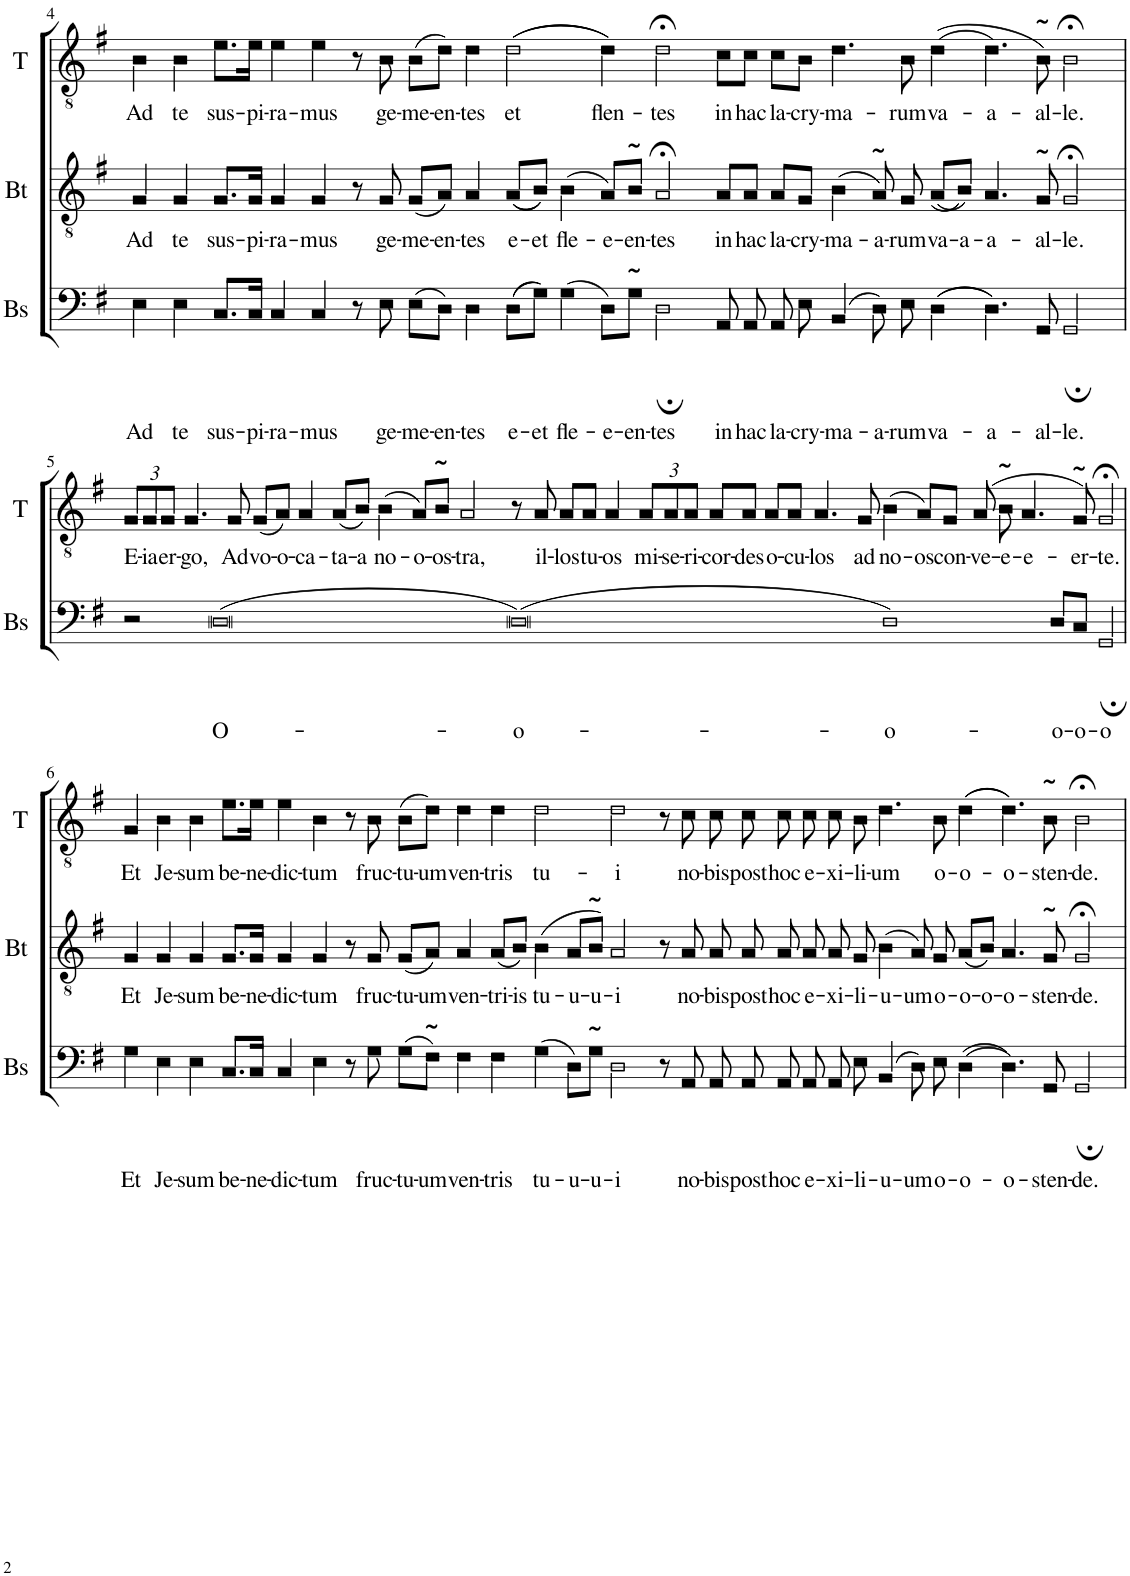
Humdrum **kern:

**kern	**text	**kern	**text	**kern	**text
*part3	*part3	*part2	*part2	*part1	*part1
*staff3	*staff3	*staff2	*staff2	*staff1	*staff1
*I"Basse	*	*I"Baryton	*	*I"Tenor	*
*I'Bs	*	*I'Bt	*	*I'T	*
!!LO:PB:g=z
*clefF4	*	*clefGv2	*	*clefGv2	*
*	*	*	*	*Trd4c7	*
*k[f#]	*	*k[f#]	*	*k[f#]	*
*M18/4	*	*M18/4	*	*M18/4	*
=4	=4	=4	=4	=4	=4
!	!LO:LY:b	!	!LO:LY:b	!	!LO:LY:b
4E\	Ad	4G/	Ad	4B\	Ad
!	!LO:LY:b	!	!LO:LY:b	!	!LO:LY:b
4E\	te	4G/	te	4B\	te
!	!LO:LY:b	!	!LO:LY:b	!	!LO:LY:b
8.C/L	sus-	8.G/L	sus-	8.e\L	sus-
!	!LO:LY:b	!	!LO:LY:b	!	!LO:LY:b
16C/Jk	-pi-	16G/Jk	-pi-	16e\Jk	-pi-
!	!LO:LY:b	!	!LO:LY:b	!	!LO:LY:b
4C/	-ra-	4G/	-ra-	4e\	-ra-
!	!LO:LY:b	!	!LO:LY:b	!	!LO:LY:b
4C/	-mus	4G/	-mus	4e\	-mus
8r	.	8r	.	8r	.
!	!LO:LY:b	!	!LO:LY:b	!	!LO:LY:b
8E\	ge-	8G/	ge-	8B\	ge-
!	!LO:LY:b	!	!LO:LY:b	!	!LO:LY:b
(8E\L	-me-	(8G/L	-me-	(8B\L	-me-
!	!LO:LY:b	!	!LO:LY:b	!	!LO:LY:b
8D\J)	-en-	8A/J)	-en-	8d\J)	-en-
!	!LO:LY:b	!	!LO:LY:b	!	!LO:LY:b
4D\	-tes	4A/	-tes	4d\	-tes
!	!LO:LY:b	!	!LO:LY:b	!	!LO:LY:b
((8D\L	e-	((8A/L	e-	((2d\	et
!	!LO:LY:b	!	!LO:LY:b	!	!
8G\J))	-et	8B/J))	-et	.	.
!	!LO:LY:b	!	!LO:LY:b	!	!
(4G\	fle-	(4B\	fle-	.	.
!	!LO:LY:b	!	!LO:LY:b	!	!LO:LY:b
8D\L)	-e-	8A/L)	-e-	4d\))	flen-
!	!	!LO:TX:a:B:t=∼	!	!	!
!LO:TX:a:B:t=∼	!	!	!	!	!
!	!LO:LY:b	!	!LO:LY:b	!	!
8G\J	-en-	8B/J	-en-	.	.
!	!LO:LY:b	!	!LO:LY:b	!	!LO:LY:b
2D;\	-tes	2A;</	-tes	2d;<\	-tes
!	!LO:LY:b	!	!LO:LY:b	!	!LO:LY:b
8AA/	in	8A/L	in	8c\L	in
!	!LO:LY:b	!	!LO:LY:b	!	!LO:LY:b
8AA/	hac	8A/J	hac	8c\J	hac
!	!LO:LY:b	!	!LO:LY:b	!	!LO:LY:b
8AA/	la-	8A/L	la-	8c\L	la-
!	!LO:LY:b	!	!LO:LY:b	!	!LO:LY:b
8E\	-cry-	8G/J	-cry-	8B\J	-cry-
!	!LO:LY:b	!	!LO:LY:b	!	!LO:LY:b
(4BB/	-ma-	(4B\	-ma-	4.d\	-ma-
!	!	!LO:TX:a:B:t=∼	!	!	!
!	!LO:LY:b	!	!LO:LY:b	!	!
8D\)	-a-	8A/)	-a-	.	.
!	!LO:LY:b	!	!LO:LY:b	!	!LO:LY:b
8E\	-rum	8G/	-rum	8B\	-rum
!	!LO:LY:b	!	!LO:LY:b	!	!LO:LY:b
((4D\	va-	((8A/L	va-	((4d\	va-
!	!	!	!LO:LY:b	!	!
.	.	8B/J))	-a-	.	.
!	!LO:LY:b	!	!LO:LY:b	!	!LO:LY:b
4.D\))	-a-	4.A/	-a-	4.d\)	-a-
!	!	!	!	!LO:TX:a:B:t=∼	!
!	!	!LO:TX:a:B:t=∼	!	!	!
!	!LO:LY:b	!	!LO:LY:b	!	!LO:LY:b
8GG/	-al-	8G/	-al-	8B\)	-al-
!	!LO:LY:b	!	!LO:LY:b	!	!LO:LY:b
2GG;/	-le.	2G;</	-le.	2B;<\	-le.
!!LO:LB:g=z
=5	=5	=5	=5	=5	=5
*	*	*	*	*Xbrackettup	*
!	!	!	!	!	!LO:LY:b
2r	.	00r	.	12G/L	E-
!	!	!	!	!	!LO:LY:b
.	.	.	.	12G/	-ia
!	!	!	!	!	!LO:LY:b
.	.	.	.	12G/J	er-
!	!	!	!	!	!LO:LY:b
.	.	.	.	4.G/	-go,
!	!LO:LY:b	!	!	!	!
(0D	O-	.	.	.	.
!	!	!	!	!	!LO:LY:b
.	.	.	.	8G/	Ad
!	!	!	!	!	!LO:LY:b
.	.	.	.	(8G/L	vo-
!	!	!	!	!	!LO:LY:b
.	.	.	.	8A/J)	-o-
!	!	!	!	!	!LO:LY:b
.	.	.	.	4A/	-ca-
!	!	!	!	!	!LO:LY:b
.	.	.	.	(8A/L	-ta-
!	!	!	!	!	!LO:LY:b
.	.	.	.	8B/J)	-a
!	!	!	!	!	!LO:LY:b
.	.	.	.	(4B\	no-
!	!	!	!	!	!LO:LY:b
.	.	.	.	8A/L)	-o-
!	!	!	!	!LO:TX:a:B:t=∼	!
!	!	!	!	!	!LO:LY:b
.	.	.	.	8B/J	-os-
!	!	!	!	!	!LO:LY:b
.	.	.	.	2A/	-tra,
!	!LO:LY:b	!	!	!	!
(0D)	-o-	.	.	8r	.
!	!	!	!	!	!LO:LY:b
.	.	.	.	8A/	il-
!	!	!	!	!	!LO:LY:b
.	.	.	.	8A/L	-los
!	!	!	!	!	!LO:LY:b
.	.	.	.	8A/J	tu-
!	!	!	!	!	!LO:LY:b
.	.	.	.	4A/	-os
!	!	!	!	!	!LO:LY:b
.	.	.	.	12A/L	mi-
!	!	!	!	!	!LO:LY:b
.	.	.	.	12A/	-se-
!	!	!	!	!	!LO:LY:b
.	.	.	.	12A/J	-ri-
!	!	!	!	!	!LO:LY:b
.	.	.	.	8A/L	-cor-
!	!	!	!	!	!LO:LY:b
.	.	.	.	8A/J	-des
!	!	!	!	!	!LO:LY:b
.	.	.	.	8A/L	o-
!	!	!	!	!	!LO:LY:b
.	.	.	.	8A/J	-cu-
!	!	!	!	!	!LO:LY:b
.	.	2r	.	4.A/	-los
!	!	!	!	!	!LO:LY:b
.	.	.	.	8G/	ad
!	!LO:LY:b	!	!	!	!LO:LY:b
1D)	-o-	1.ryy	.	(4B\	no-
!	!	!	!	!	!LO:LY:b
.	.	.	.	8A/L)	-os
!	!	!	!	!	!LO:LY:b
.	.	.	.	8G/J	con-
!	!	!	!	!	!LO:LY:b
.	.	.	.	(8A/	-ve-
!	!	!	!	!LO:TX:a:B:t=∼	!
!	!	!	!	!	!LO:LY:b
.	.	.	.	8B\	-e-
!	!	!	!	!	!LO:LY:b
.	.	.	.	4.A/	-e-
!	!LO:LY:b	!	!	!	!
8D/L	-o-	.	.	.	.
!	!	!	!	!LO:TX:a:B:t=∼	!
!	!LO:LY:b	!	!	!	!LO:LY:b
8C/J	-o-	.	.	8G/)	-er-
!	!LO:LY:b	!	!	!	!LO:LY:b
2GG;/	-o	.	.	2G;</	-te.
.	.	4r	.	.	.
!!LO:LB:g=z
=6	=6	=6	=6	=6	=6
!	!LO:LY:b	!	!LO:LY:b	!	!LO:LY:b
*	*	*^	*	*	*
4G\	Et	4G/	1ryy	Et	4G/	Et
!	!LO:LY:b	!	!	!	!	!LO:LY:b
4E\	Je-	1.r	.	.	4B\	Je-
!	!LO:LY:b	!	!	!	!	!LO:LY:b
4E\	-sum	.	.	.	4B\	-sum
!	!LO:LY:b	!	!	!	!	!LO:LY:b
8.C/L	be-	.	.	.	8.e\L	be-
!	!LO:LY:b	!	!	!	!	!LO:LY:b
16C/Jk	-ne-	.	.	.	16e\Jk	-ne-
!	!LO:LY:b	!	!	!	!	!LO:LY:b
4C/	-dic-	.	1...ryy	.	4e\	-dic-
!	!LO:LY:b	!	!	!	!	!LO:LY:b
4E\	-tum	.	.	.	4B\	-tum
8r	.	.	.	.	8r	.
!	!LO:LY:b	!	!	!	!	!LO:LY:b
8G\	fruc-	.	.	.	8B\	fruc-
!	!LO:LY:b	!	!	!LO:LY:b	!	!LO:LY:b
(8G\L	-tu-	4G/	.	Je-	(8B\L	-tu-
!LO:TX:a:B:t=∼	!	!	!	!	!	!
!	!LO:LY:b	!	!	!	!	!LO:LY:b
8F#\J)	-um	.	.	.	8d\J)	-um
!	!LO:LY:b	!	!	!LO:LY:b	!	!LO:LY:b
4F#\	ven-	4G/	.	-sum	4d\	ven-
!	!LO:LY:b	!	!	!LO:LY:b	!	!LO:LY:b
4F#\	-tris	8.G/L	.	be-	4d\	-tris
!	!	!	!	!LO:LY:b	!	!
.	.	16G/Jk	.	-ne-	.	.
!	!LO:LY:b	!	!	!LO:LY:b	!	!LO:LY:b
(4G\	tu-	4G/	.	-dic-	2d\	tu-
!	!LO:LY:b	!	!	!LO:LY:b	!	!
8D\L)	-u-	4G/	.	-tum	.	.
!	!	!	!LO:TX:a:B:t=∼	!	!	!
!LO:TX:a:B:t=∼	!	!	!	!	!	!
!	!LO:LY:b	!	!	!	!	!
8G\J	-u-	.	1ryy	.	.	.
!	!LO:LY:b	!	!	!	!	!LO:LY:b
2D\	-i	8r	.	.	2d\	-i
!	!	!	!	!LO:LY:b	!	!
.	.	8G/	.	fruc-	.	.
!	!	!	!	!LO:LY:b	!	!
.	.	(8G/L	.	-tu-	.	.
!	!	!	!	!LO:LY:b	!	!
.	.	8A/J)	.	-um	.	.
!	!	!	!	!LO:LY:b	!	!
8r	.	4A/	.	ven-	8r	.
!	!LO:LY:b	!	!	!	!	!LO:LY:b
8AA/	no-	.	.	.	8c\	no-
!	!LO:LY:b	!	!	!LO:LY:b	!	!LO:LY:b
8AA/	-bis	(8A/L	.	-tri-	8c\	-bis
!	!LO:LY:b	!	!	!LO:LY:b	!	!LO:LY:b
8AA/	post	8B/J)	1ryy	-is	8c\	post
!	!LO:LY:b	!	!	!LO:LY:b	!	!LO:LY:b
8AA/	hoc	(4B\	.	tu-	8c\	hoc
!	!LO:LY:b	!	!	!	!	!LO:LY:b
8AA/	e-	.	.	.	8c\	e-
!	!LO:LY:b	!	!	!LO:LY:b	!	!LO:LY:b
8AA/	-xi-	8A/L	.	-u-	8c\	-xi-
!	!LO:LY:b	!	!	!LO:LY:b	!	!LO:LY:b
8E\	-li-	8B/J)	.	-u-	8B\	-li-
!	!LO:LY:b	!	!	!LO:LY:b	!	!LO:LY:b
(4BB/	-u-	2A/	.	-i	4.d\	-um
!	!LO:LY:b	!	!	!	!	!
8D\)	-um	.	.	.	.	.
!	!LO:LY:b	!	!	!	!	!LO:LY:b
8E\	o-	.	1ryy	.	8B\	o-
!	!LO:LY:b	!	!	!	!	!LO:LY:b
((4D\	-o-	8r	.	.	((4d\	-o-
!	!	!	!	!LO:LY:b	!	!
.	.	8A/	.	no-	.	.
!	!LO:LY:b	!	!	!LO:LY:b	!	!LO:LY:b
4.D\))	-o-	8A/	.	-bis	4.d\))	-o-
!	!	!	!	!LO:LY:b	!	!
.	.	8A/	.	post	.	.
!	!	!	!	!LO:LY:b	!	!
.	.	8A/	.	hoc	.	.
!	!	!	!	!	!LO:TX:a:B:t=∼	!
!	!	!LO:TX:a:B:t=∼	!	!	!	!
!	!LO:LY:b	!	!	!LO:LY:b	!	!LO:LY:b
8GG/	-sten-	8A/	.	e-	8B\	-sten-
!	!LO:LY:b	!	!	!LO:LY:b	!	!LO:LY:b
2GG;/	-de.	8A/	.	-xi-	2B;<\	-de.
!	!	!	!	!LO:LY:b	!	!
.	.	8G/	1...ryy	-li-	.	.
!	!	!	!	!LO:LY:b	!	!
.	.	(4B\	.	-u-	.	.
!	!	!	!	!LO:LY:b	!	!
1.ryy	.	8A/)	.	-um	1.ryy	.
!	!	!	!	!LO:LY:b	!	!
.	.	8G/	.	o-	.	.
!	!	!	!	!LO:LY:b	!	!
.	.	(8A/L	.	-o-	.	.
!	!	!	!	!LO:LY:b	!	!
.	.	8B/J)	.	-o-	.	.
!	!	!	!	!LO:LY:b	!	!
.	.	4.A/	.	-o-	.	.
!	!	!	!	!LO:LY:b	!	!
.	.	8G/	.	-sten-	.	.
!	!	!	!	!LO:LY:b	!	!
.	.	2G;</	.	-de.	.	.
*	*	*v	*v	*	*	*
=	=	=	=	=	=
*-	*-	*-	*-	*-	*-
